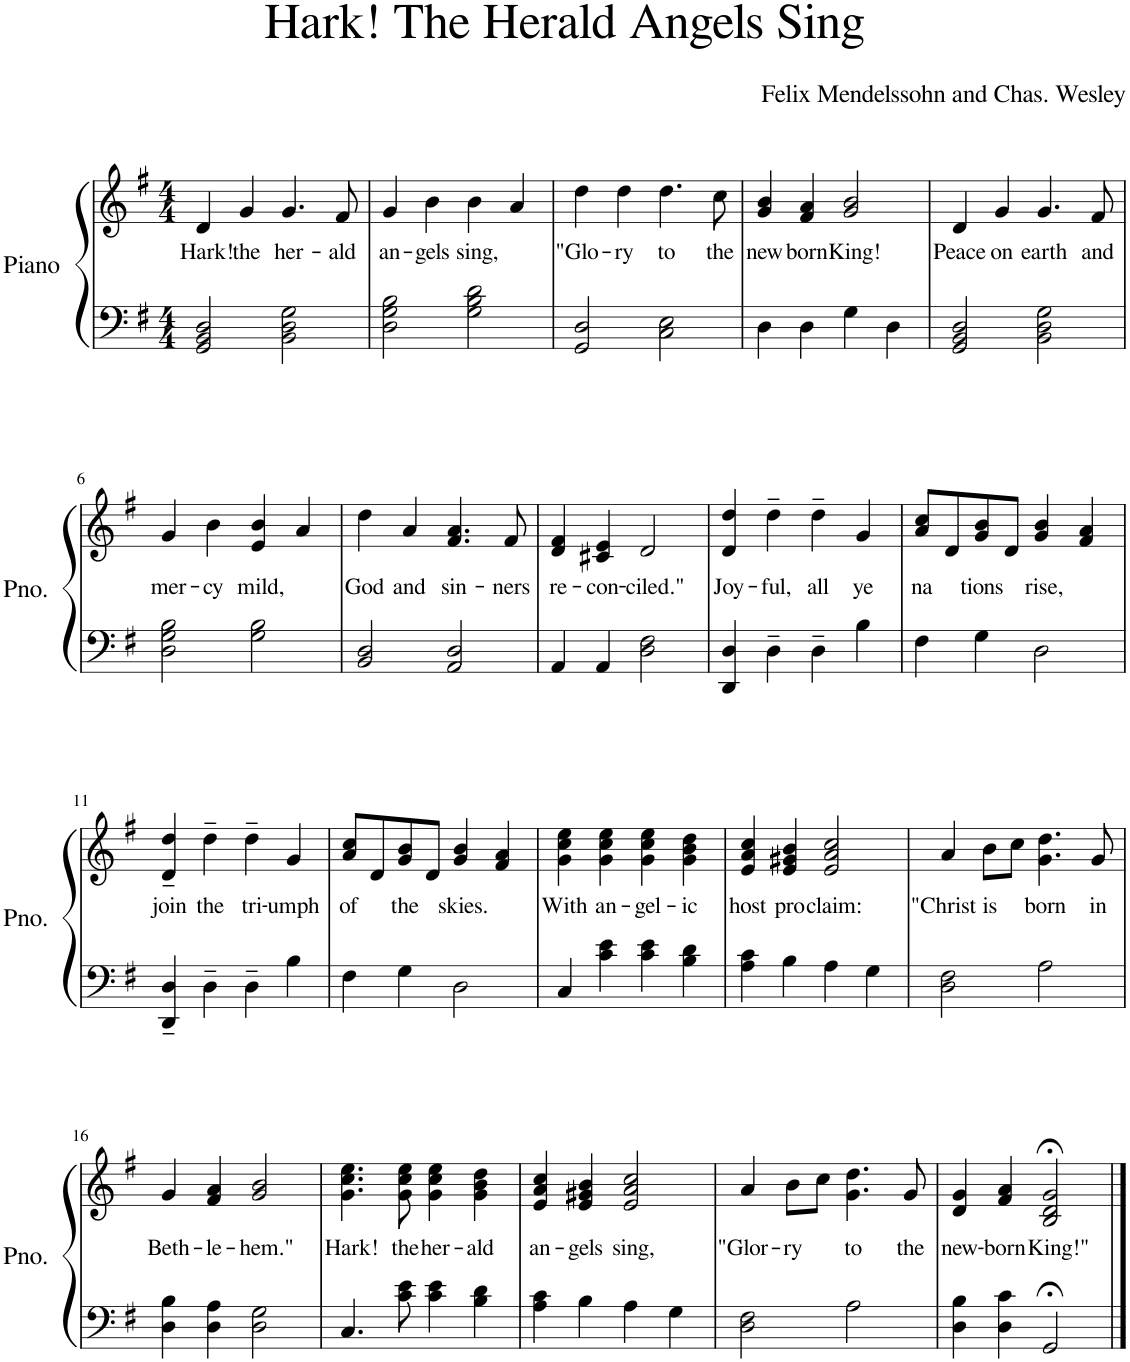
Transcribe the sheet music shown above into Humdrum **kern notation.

**kern	**kern	**text
*part1	*part1	*part1
*staff2	*staff1	*staff1
*I"Piano	*	*
*I'Pno.	*	*
*clefF4	*clefG2	*
*k[f#]	*k[f#]	*
*M4/4	*M4/4	*
=1	=1	=1
!	!	!LO:LY:b
2GG/ 2BB/ 2D/	4d/	Hark!
!	!	!LO:LY:b
.	4g/	the
!	!	!LO:LY:b
2BB\ 2D\ 2G\	4.g/	her-
!	!	!LO:LY:b
.	8f#/	-ald
=2	=2	=2
!	!	!LO:LY:b
2D\ 2G\ 2B\	4g/	an-
!	!	!LO:LY:b
.	4b\	-gels
!	!	!LO:LY:b
2G\ 2B\ 2d\	4b\	sing,
.	4a/	.
=3	=3	=3
!	!	!LO:LY:b
2GG/ 2D/	4dd\	"Glo-
!	!	!LO:LY:b
.	4dd\	-ry
!	!	!LO:LY:b
2C\ 2E\	4.dd\	to
!	!	!LO:LY:b
.	8cc\	the
=4	=4	=4
!	!	!LO:LY:b
4D\	4g/ 4b/	new-
!	!	!LO:LY:b
4D\	4f#/ 4a/	-born
!	!	!LO:LY:b
4G\	2g/ 2b/	King!
4D\	.	.
=5	=5	=5
!	!	!LO:LY:b
2GG/ 2BB/ 2D/	4d/	Peace
!	!	!LO:LY:b
.	4g/	on
!	!	!LO:LY:b
2BB\ 2D\ 2G\	4.g/	earth
!	!	!LO:LY:b
.	8f#/	and
!!LO:LB:g=z
=6	=6	=6
!	!	!LO:LY:b
2D\ 2G\ 2B\	4g/	mer-
!	!	!LO:LY:b
.	4b\	-cy
!	!	!LO:LY:b
2G\ 2B\	4e/ 4b/	mild,
.	4a/	.
=7	=7	=7
!	!	!LO:LY:b
2BB/ 2D/	4dd\	God
!	!	!LO:LY:b
.	4a/	and
!	!	!LO:LY:b
2AA/ 2D/	4.f#/ 4.a/	sin-
!	!	!LO:LY:b
.	8f#/	-ners
=8	=8	=8
!	!	!LO:LY:b
4AA/	4d/ 4f#/	re-
!	!	!LO:LY:b
4AA/	4c#X/ 4e/	-con-
!	!	!LO:LY:b
2D\ 2F#\	2d/	-ciled."
=9	=9	=9
!	!	!LO:LY:b
4DD/ 4D/	4d/ 4dd/	Joy-
!	!	!LO:LY:b
4D~\	4dd~\	-ful,
!	!	!LO:LY:b
4D~\	4dd~\	all
!	!	!LO:LY:b
4B\	4g/	ye
=10	=10	=10
!	!	!LO:LY:b
4F#\	8a/ 8cc/L	na
.	8d/	.
!	!	!LO:LY:b
4G\	8g/ 8b/	tions
.	8d/J	.
!	!	!LO:LY:b
2D\	4g/ 4b/	rise,
.	4f#/ 4a/	.
!!LO:LB:g=z
=11	=11	=11
!	!	!LO:LY:b
4DD/~ 4D/~	4d/~ 4dd/~	join
!	!	!LO:LY:b
4D~\	4dd~\	the
!	!	!LO:LY:b
4D~\	4dd~\	tri-
!	!	!LO:LY:b
4B\	4g/	-umph
=12	=12	=12
!	!	!LO:LY:b
4F#\	8a/ 8cc/L	of
.	8d/	.
!	!	!LO:LY:b
4G\	8g/ 8b/	the
.	8d/J	.
!	!	!LO:LY:b
2D\	4g/ 4b/	skies.
.	4f#/ 4a/	.
=13	=13	=13
!	!	!LO:LY:b
4C/	4g\ 4cc\ 4ee\	With
!	!	!LO:LY:b
4c\ 4e\	4g\ 4cc\ 4ee\	an-
!	!	!LO:LY:b
4c\ 4e\	4g\ 4cc\ 4ee\	-gel-
!	!	!LO:LY:b
4B\ 4d\	4g\ 4b\ 4dd\	-ic
=14	=14	=14
!	!	!LO:LY:b
4A\ 4c\	4e/ 4a/ 4cc/	host
!	!	!LO:LY:b
4B\	4e/ 4g#X/ 4b/	pro-
!	!	!LO:LY:b
4A\	2e/ 2a/ 2cc/	-claim:
4G\	.	.
=15	=15	=15
!	!	!LO:LY:b
2D\ 2F#\	4a/	"Christ
!	!	!LO:LY:b
.	8b\L	is
.	8cc\J	.
!	!	!LO:LY:b
2A\	4.g\ 4.dd\	born
!	!	!LO:LY:b
.	8g/	in
!!LO:LB:g=z
=16	=16	=16
!	!	!LO:LY:b
4D\ 4B\	4g/	Beth-
!	!	!LO:LY:b
4D\ 4A\	4f#/ 4a/	-le-
!	!	!LO:LY:b
2D\ 2G\	2g/ 2b/	-hem."
=17	=17	=17
!	!	!LO:LY:b
4.C/	4.g\ 4.cc\ 4.ee\	Hark!
!	!	!LO:LY:b
8c\ 8e\	8g\ 8cc\ 8ee\	the
!	!	!LO:LY:b
4c\ 4e\	4g\ 4cc\ 4ee\	her-
!	!	!LO:LY:b
4B\ 4d\	4g\ 4b\ 4dd\	-ald
=18	=18	=18
!	!	!LO:LY:b
4A\ 4c\	4e/ 4a/ 4cc/	an-
!	!	!LO:LY:b
4B\	4e/ 4g#X/ 4b/	-gels
!	!	!LO:LY:b
4A\	2e/ 2a/ 2cc/	sing,
4G\	.	.
=19	=19	=19
!	!	!LO:LY:b
2D\ 2F#\	4a/	"Glor-
!	!	!LO:LY:b
.	8b\L	-ry
.	8cc\J	.
!	!	!LO:LY:b
2A\	4.g\ 4.dd\	to
!	!	!LO:LY:b
.	8g/	the
=20	=20	=20
!	!	!LO:LY:b
4D\ 4B\	4d/ 4g/	new-
!	!	!LO:LY:b
4D\ 4c\	4f#/ 4a/	-born
!	!	!LO:LY:b
2GG;</	2B/;< 2d/;< 2g/;<	King!"
==	==	==
*-	*-	*-
